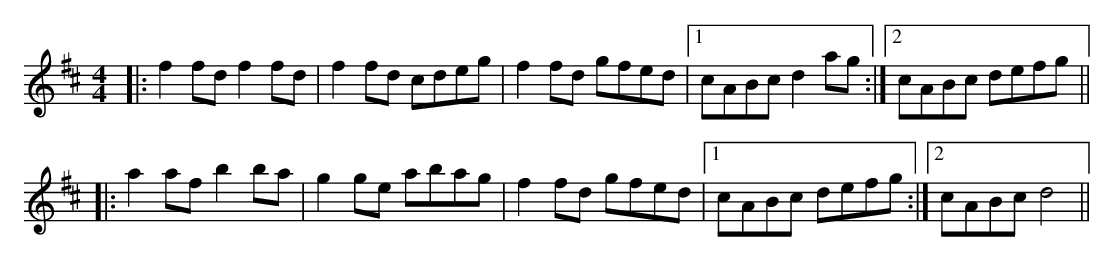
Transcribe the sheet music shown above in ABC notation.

X:1
M:4/4
K:D
|:f2fd f2fd|f2fd cdeg|f2fd gfed|1 cABc d2 ag:|2 cABc defg||
|:a2af b2ba|g2ge abag|f2fd gfed|1 cABc defg:|2 cABc d4||
